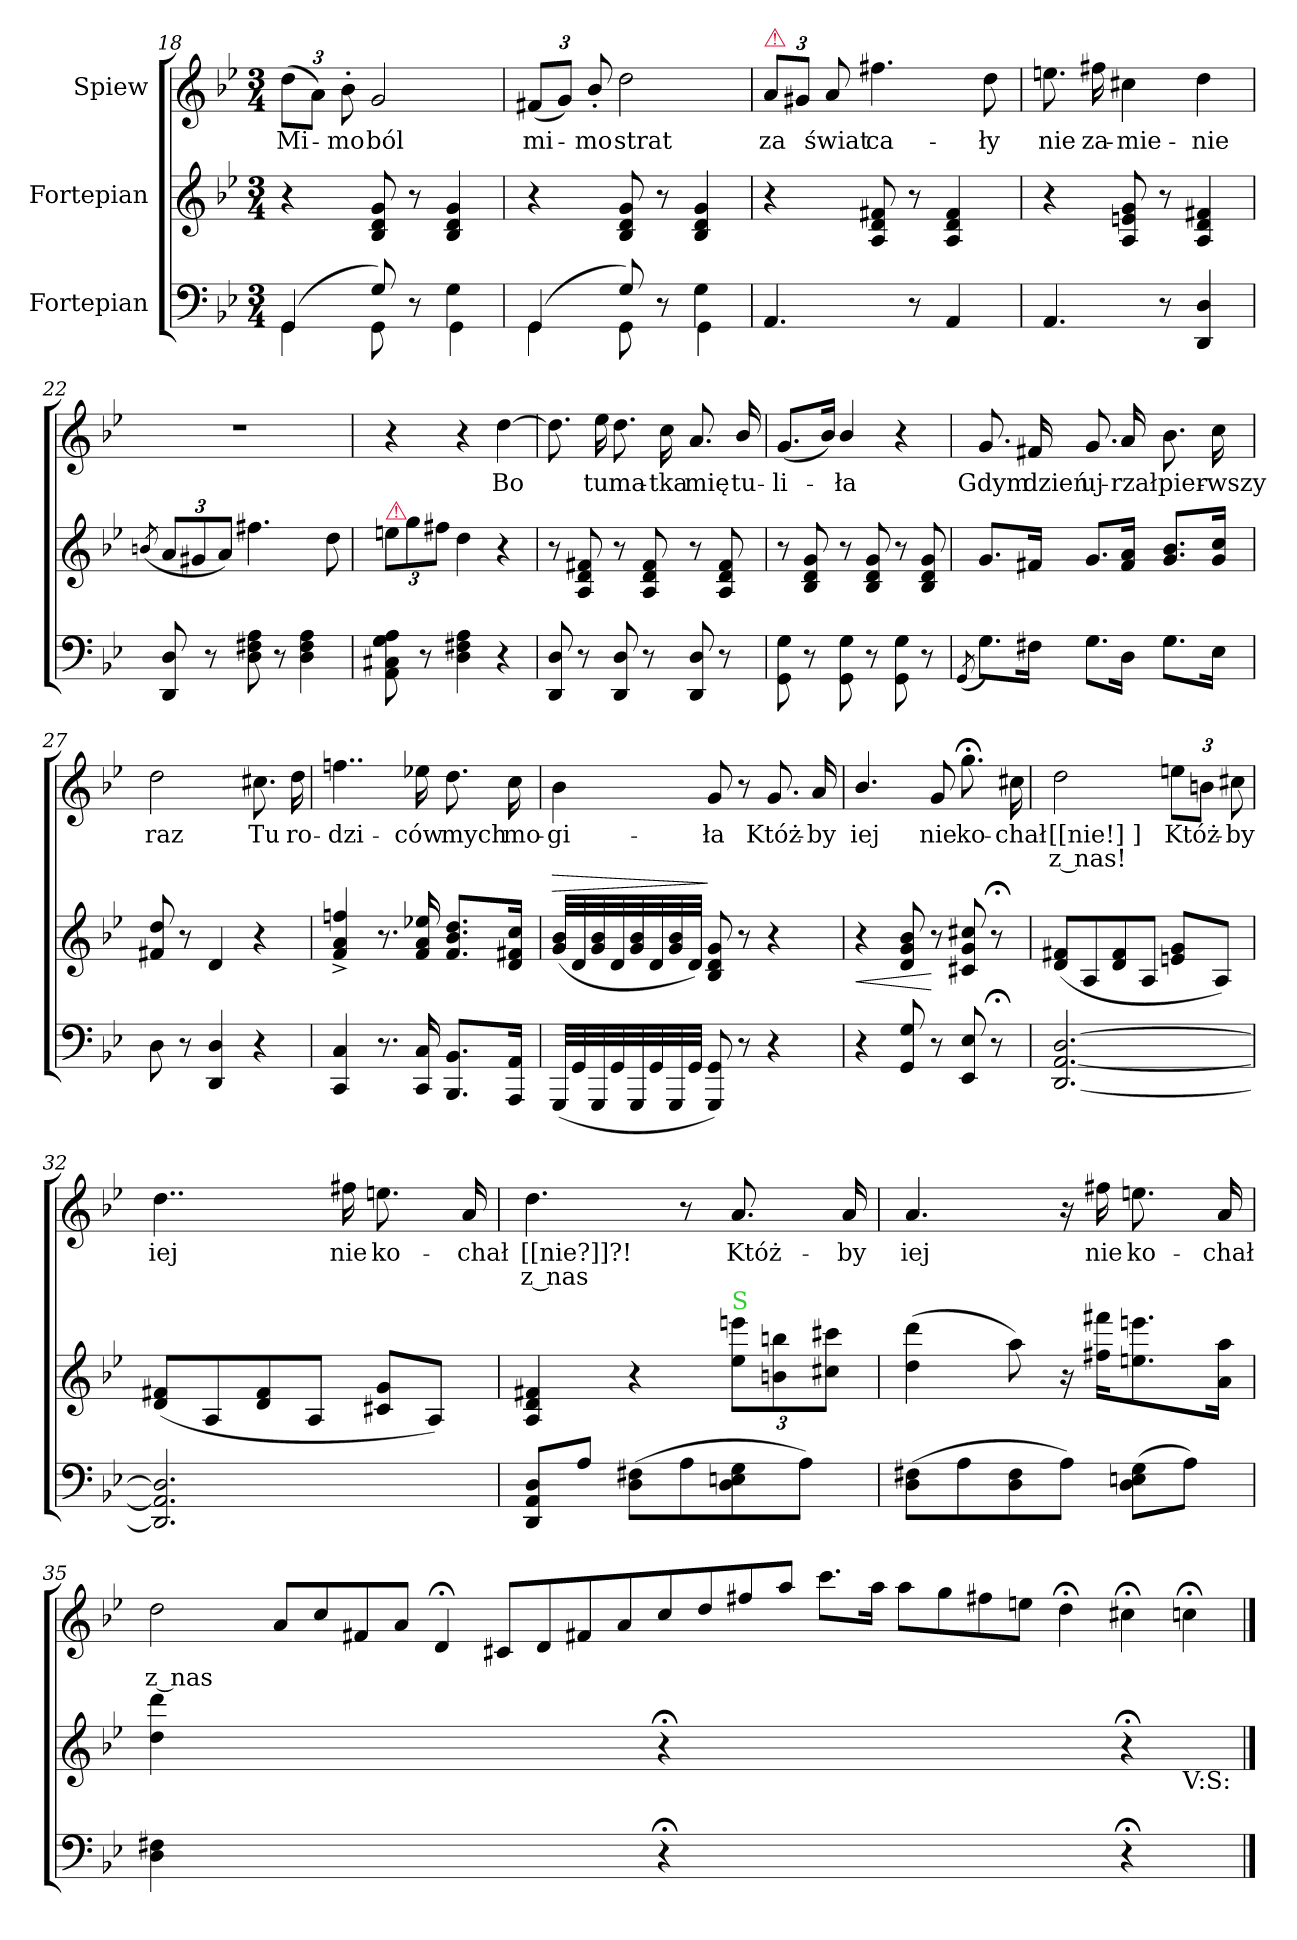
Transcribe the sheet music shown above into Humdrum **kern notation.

**kern	**kern	**dynam	**kern	**text	**text
*part3	*part2	*part2	*part1	*part1	*part1
*staff3	*staff2	*staff2	*staff1	*staff1	*staff1
*I"Fortepian	*I"Fortepian	*	*I"Spiew	*	*
*clefF4	*clefG2	*	*clefG2	*	*
*k[b-e-]	*k[b-e-]	*	*k[b-e-]	*	*
*M3/4	*M3/4	*	*M3/4	*	*
=18	=18	=18	=18	=18	=18
*^	*	*	*	*	*
*	*	*	*	*Xbrackettup	*	*
(4GG/	4GG\	4r	.	(12dd\L	Mi-	.
.	.	.	.	12a\J)	.	.
.	.	.	.	12b-'\	-mo	.
8G/)	8GG\	8B-/ 8d/ 8g/	.	2g/	ból	.
8r	8ryy	8r	.	.	.	.
4G\	4GG\	4B-/ 4d/ 4g/	.	.	.	.
=19	=19	=19	=19	=19	=19	=19
(4GG/	4GG\	4r	.	(12f#X/L	mi-	.
.	.	.	.	12g/J)	.	.
.	.	.	.	12b-'/	-mo	.
8G/)	8GG\	8B-/ 8d/ 8g/	.	2dd\	strat	.
8r	8ryy	8r	.	.	.	.
4G\	4GG\	4B-/ 4d/ 4g/	.	.	.	.
=20	=20	=20	=20	=20	=20	=20
!	!	!	!	!LO:TX:a:color=crimson:t=⚠	!	!
*v	*v	*	*	*	*	*
4.AA/	4r	.	12a/L	za	.
.	.	.	12g#X/J	.	.
.	.	.	12a/	świat	.
.	8A/ 8d/ 8f#X/	.	4.ff#X\	ca-	.
8r	8r	.	.	.	.
4AA/	4A/ 4d/ 4f#/	.	.	.	.
.	.	.	8dd\	-ły	.
=21	=21	=21	=21	=21	=21
4.AA/	4r	.	8.een\	nie	.
.	.	.	16ff#X\	za-	.
.	8A/ 8en/ 8g/	.	4cc#X\	-mie-	.
8r	8r	.	.	.	.
4DD/ 4D/	4A/ 4d/ 4f#X/	.	4dd\	-nie	.
=22	=22	=22	=22	=22	=22
.	(8qbn/	.	.	.	.
8DD/ 8D/	12a/L	.	2.r	.	.
.	12g#X/	.	.	.	.
8r	.	.	.	.	.
.	12a/J)	.	.	.	.
8D\ 8F#X\ 8A\	4.ff#X\	.	.	.	.
8r	.	.	.	.	.
4D\ 4F#\ 4A\	.	.	.	.	.
.	8dd\	.	.	.	.
=23	=23	=23	=23	=23	=23
!	!LO:TX:a:color=crimson:t=⚠	!	!	!	!
8AA\ 8C#X\ 8G\ 8A\	12een\L	.	4r	.	.
.	12gg\	.	.	.	.
8r	.	.	.	.	.
.	12ff#X\J	.	.	.	.
4D\ 4F#X\ 4A\	4dd\	.	4r	.	.
4r	4r	.	[4dd\	Bo	.
=24	=24	=24	=24	=24	=24
8DD/ 8D/	8r	.	8.dd\]	.	.
8r	8A/ 8d/ 8f#X/	.	.	.	.
.	.	.	16ee-\	tu	.
8DD/ 8D/	8r	.	8.dd\	ma-	.
8r	8A/ 8d/ 8f#/	.	.	.	.
.	.	.	16cc\	-tka	.
8DD/ 8D/	8r	.	8.a/	mię	.
8r	8A/ 8d/ 8f#/	.	.	.	.
.	.	.	16b-/	tu-	.
=25	=25	=25	=25	=25	=25
8GG\ 8G\	8r	.	(8.g/L	-li-	.
8r	8B-/ 8d/ 8g/	.	.	.	.
.	.	.	16b-/Jk)	.	.
8GG\ 8G\	8r	.	4b-/	-ła	.
8r	8B-/ 8d/ 8g/	.	.	.	.
8GG\ 8G\	8r	.	4r	.	.
8r	8B-/ 8d/ 8g/	.	.	.	.
=26	=26	=26	=26	=26	=26
(>8qGG/	.	.	.	.	.
8.G\L)	8.g/L	.	8.g/	Gdym	.
16F#X\Jk	16f#X/Jk	.	16f#X/	dzień	.
8.G\L	8.g/L	.	8.g/	uj-	.
16D\Jk	16f#/ 16a/Jk	.	16a/	-rzał	.
8.G\L	8.g/ 8.b-/L	.	8.b-\	pier-	.
16E-\Jk	16g/ 16cc/Jk	.	16cc\	-wszy	.
=27	=27	=27	=27	=27	=27
8D\	8f#X/ 8dd/	.	2dd\	raz	.
8r	8r	.	.	.	.
4DD/ 4D/	4d/	.	.	.	.
4r	4r	.	8.cc#X\	Tu	.
.	.	.	16dd\	ro-	.
=28	=28	=28	=28	=28	=28
4CC/ 4C/	4f^/ 4a^/ 4ffn^/	.	4..ffn\	-dzi-	.
8.r	8.r	.	.	.	.
16CC/ 16C/	16f/ 16a/ 16ee-X/	.	16ee-X\	-ców	.
8.BBB-/ 8.BB-/L	8.f/ 8.b-/ 8.dd/L	.	8.dd\	mych	.
16AAA/ 16AA/Jk	16d/ 16f#X/ 16cc/Jk	.	16cc\	mo-	.
=29	=29	=29	=29	=29	=29
!	!	!LO:HP:a	!	!	!
(32GGG/LLL	(32g/ 32b-/LLL	>	4b-\	-gi-	.
32GG/	32d/	.	.	.	.
32GGG/	32g/ 32b-/	.	.	.	.
32GG/	32d/	.	.	.	.
32GGG/	32g/ 32b-/	.	.	.	.
32GG/	32d/	.	.	.	.
32GGG/	32g/ 32b-/	.	.	.	.
32GG/JJJ	32d/JJJ)	.	.	.	.
8GGG/ 8GG/)	8B-/ 8d/ 8g/	]	8g/	-ła	.
8r	8r	.	8r	.	.
4r	4r	.	8.g/	Któż-	.
.	.	.	16a/	-by	.
=30	=30	=30	=30	=30	=30
!	!	!LO:HP:b	!	!	!
4r	4r	<	4.b-/	iej	.
8GG/ 8G/	8d/ 8g/ 8b-/	.	.	.	.
8r	8r	[	8g/	nie	.
8EE-/ 8E-/	8c#X/ 8g/ 8cc#X/	.	8.gg;<\	ko-	.
8r;<	8r;<	.	.	.	.
.	.	.	16cc#X\	-chał	.
=31	=31	=31	=31	=31	=31
[2.DD/ [2.AA/ [2.D/	(8d/ 8f#X/L	.	2dd\	[[nie!]]	z nas!
.	8A/	.	.	.	.
.	8d/ 8f#/	.	.	.	.
.	8A/J	.	.	.	.
.	8en/ 8g/L	.	12een\L	Któż-	.
.	.	.	12bn\J	.	.
.	8A/J)	.	.	.	.
.	.	.	12cc#X\	-by	.
=32	=32	=32	=32	=32	=32
2.DD]/ 2.AA]/ 2.D]/	(8d/ 8f#X/L	.	4..dd\	iej	.
.	8A/	.	.	.	.
.	8d/ 8f#/	.	.	.	.
.	8A/J	.	.	.	.
.	.	.	16ff#X\	nie	.
.	8c#X/ 8g/L	.	8.een\	ko-	.
.	8A/J)	.	.	.	.
.	.	.	16a/	-chał	.
=33	=33	=33	=33	=33	=33
8DD/ 8AA/ 8D/L	4A/ 4d/ 4f#X/	.	4.dd\	[[nie?]]?!	z nas
8A/J	.	.	.	.	.
(8D\ 8F#X\L	4r	.	.	.	.
8A\	.	.	8r	.	.
!	!LO:TX:a:color=limegreen:t=S	!	!	!	!
8D\ 8En\ 8G\	12ee-\ 12eeen\L	.	8.a/	Któż-	.
.	12bn\ 12bbn\	.	.	.	.
8A\J)	.	.	.	.	.
.	12cc#X\ 12ccc#X\J	.	.	.	.
.	.	.	16a/	-by	.
=34	=34	=34	=34	=34	=34
(8D\ 8F#X\L	(4dd\ 4ddd\	.	4.a/	iej	.
8A\	.	.	.	.	.
8D\ 8F#\	8aa\)	.	.	.	.
8A\J)	16r	.	16r	.	.
.	16ff#X\ 16fff#X\KL	.	16ff#X\	nie	.
(8D\ 8En\ 8G\L	8.een\ 8.eeen\	.	8.een\	ko-	.
8A\J)	.	.	.	.	.
.	16a\ 16aa\Jk	.	16a/	-chał	.
=35	=35	=35	=35	=35	=35
4D\ 4F#X\	4dd\ 4ddd\	.	2dd\	z nas	.
1ryy	1ryy	.	.	.	.
.	.	.	8a/L	.	.
.	.	.	8cc/	.	.
.	.	.	8f#X/	.	.
.	.	.	8a/J	.	.
.	.	.	4d;</	.	.
2ryy	2ryy	.	8c#X/L	.	.
.	.	.	8d/	.	.
.	.	.	8f#X/	.	.
.	.	.	8a/	.	.
4r;<	4r;<	.	8cc/	.	.
.	.	.	8dd/	.	.
1ryy	1ryy	.	8ff#X/	.	.
.	.	.	8aa/J	.	.
.	.	.	8.ccc\L	.	.
.	.	.	16aa\Jk	.	.
.	.	.	8aa\L	.	.
.	.	.	8gg\	.	.
.	.	.	8ff#X\	.	.
.	.	.	8een\J	.	.
4ryy	4ryy	.	4dd;<\	.	.
4r;<	4r;<	.	4cc#X;<\	.	.
!	!LO:TX:b:t=V&colon;S&colon;	!	!	!	!
4ryy	4ryy	.	4ccn;<\	.	.
==	==	==	==	==	==
*-	*-	*-	*-	*-	*-
